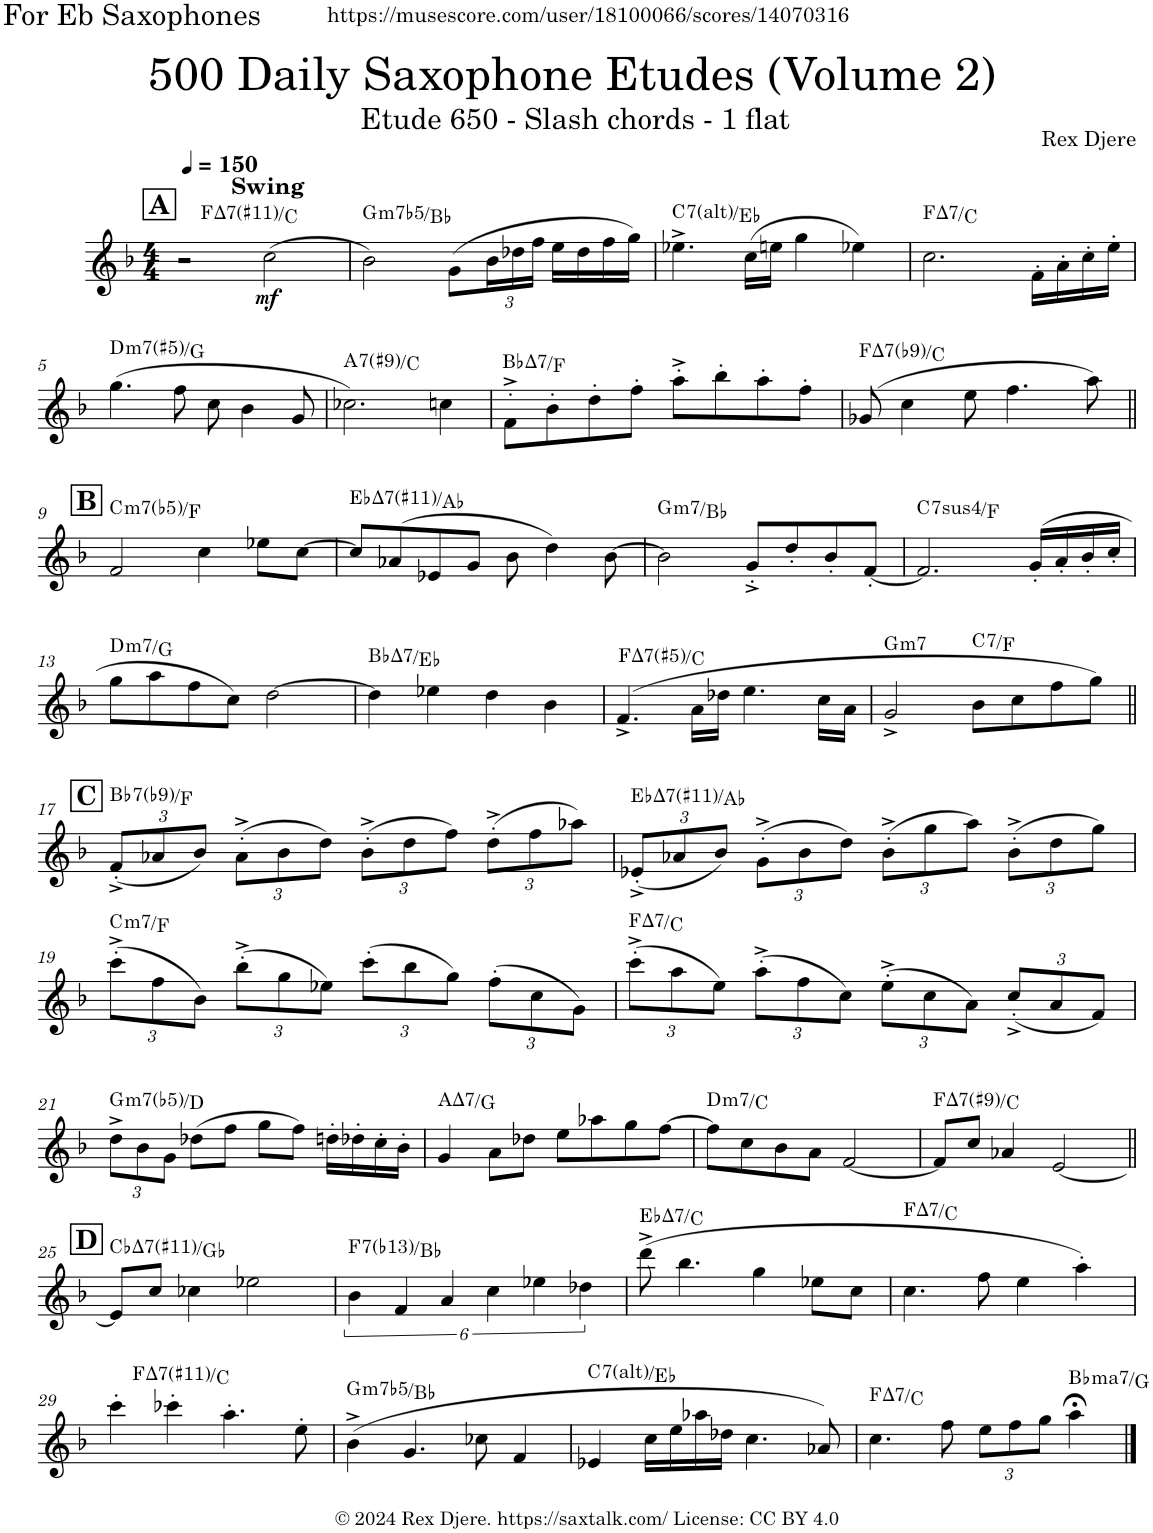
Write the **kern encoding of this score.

**kern	**dynam	**harte
*part1	*part1	*part1
*staff1	*staff1	*
*I"Alto Saxophone	*	*
*I'A. Sax.	*	*
*clefG2	*	*
*Trd5c9	*	*
*k[b-]	*	*
*M4/4	*	*
*MM150	*	*
!!LO:REH:place=s1:a:B:cj:fs=14:t=A
=1	=1	=1
!LO:TX:a:B:t=Swing	!	!LO:H:kt=7
2r	.	F:maj7(#11)/5
!	!LO:DY:b	!
(2cc\	mf	.
=2	=2	=2
!	!	!LO:H:kt=m7b5
2b-\)	.	G:hdim7/b3
(>8g\L	.	.
*Xbrackettup	*	*
24b-\L	.	.
24dd-X\	.	.
24ff\JJ	.	.
16ee\LL	.	.
16dd-\	.	.
16ff\	.	.
16gg\JJ)	.	.
=3	=3	=3
!	!	!LO:H:kt=7
4.ee-X^\	.	C:(3,b5,#5,b7,b9,#9)/b3
(16cc\LL	.	.
16een\JJ	.	.
4gg\	.	.
4ee-X\)	.	.
=4	=4	=4
!	!	!LO:H:kt=7
2.cc\	.	F:maj7/5
16f'\LL	.	.
16a'\	.	.
16cc'\	.	.
16ee'\JJ	.	.
!!LO:LB:g=z
=5	=5	=5
!	!	!LO:H:kt=m7
(4.gg\	.	D:(b3,#5,b7)/4
8ff\	.	.
8cc\	.	.
4b-\	.	.
8g/	.	.
=6	=6	=6
!	!	!LO:H:kt=7
2.cc-X\)	.	A:7(#9)/b3
4ccn\	.	.
=7	=7	=7
!	!	!LO:H:kt=7
8f'^\L	.	Bb:maj7/5
8b-'\	.	.
8dd'\	.	.
8ff'\J	.	.
8aa'^\L	.	.
8bb-'\	.	.
8aa'\	.	.
8ff'\J	.	.
=8	=8	=8
!	!	!LO:H:kt=7
(8g-X/	.	F:maj7(b9)/5
4cc\	.	.
8ee\	.	.
4.ff\	.	.
8aa\)	.	.
!!LO:LB:g=z
!!LO:REH:place=s1:a:B:cj:fs=14:t=B
=9||	=9||	=9||
!	!	!LO:H:kt=m7(b5)
2f/	.	C:hdim7/4
4cc\	.	.
8ee-X\L	.	.
[8cc\J	.	.
=10	=10	=10
!	!	!LO:H:kt=7
8cc/L]	.	Eb:maj7(#11)/4
(8a-X/	.	.
8e-X/	.	.
8g/J	.	.
8b-\	.	.
4dd\)	.	.
[8b-\	.	.
=11	=11	=11
!	!	!LO:H:kt=m7
2b-\]	.	G:min7/b3
8g^'/L	.	.
8dd'/	.	.
8b-'/	.	.
[8f'/J	.	.
=12	=12	=12
!	!	!LO:H:kt=74
2.f/]	.	C:sus4(7)/4
(16g'/LL	.	.
16a'/	.	.
16b-'/	.	.
16cc'/JJ	.	.
!!LO:LB:g=z
=13	=13	=13
!	!	!LO:H:kt=m7
8gg\L	.	D:min7/4
8aa\	.	.
8ff\	.	.
8cc\J)	.	.
[2dd\	.	.
=14	=14	=14
!	!	!LO:H:kt=7
4dd\]	.	Bb:maj7/4
4ee-X\	.	.
4dd\	.	.
4b-\	.	.
=15	=15	=15
!	!	!LO:H:kt=7
(4.f^/	.	F:(3,#5,7)/5
16a\LL	.	.
16dd-X\JJ	.	.
4.ee\	.	.
16cc\LL	.	.
16a\JJ	.	.
=16	=16	=16
!	!	!LO:H:kt=m7
2g^/	.	G:min7
!	!	!LO:H:kt=7
8b-\L	.	C:7/4
8cc\	.	.
8ff\	.	.
8gg\J)	.	.
!!LO:LB:g=z
!!LO:REH:place=s1:a:B:cj:fs=14:t=C
=17||	=17||	=17||
!	!	!LO:H:kt=7
(12f'^/L	.	Bb:7(b9)/5
12a-X/	.	.
12b-/J)	.	.
(12a-'^\L	.	.
12b-\	.	.
12dd\J)	.	.
(12b-'^\L	.	.
12dd\	.	.
12ff\J)	.	.
(12dd'^\L	.	.
12ff\	.	.
12aa-X\J)	.	.
=18	=18	=18
!	!	!LO:H:kt=7
(12e-X'^/L	.	Eb:maj7(#11)/4
12a-X/	.	.
12b-/J)	.	.
(12g'^\L	.	.
12b-\	.	.
12dd\J)	.	.
(12b-'^\L	.	.
12gg\	.	.
12aa\J)	.	.
(12b-'^\L	.	.
12dd\	.	.
12gg\J)	.	.
!!LO:LB:g=z
=19	=19	=19
!	!	!LO:H:kt=m7
(12ccc'^\L	.	C:min7/4
12ff\	.	.
12b-\J)	.	.
(12bb-'^\L	.	.
12gg\	.	.
12ee-X\J)	.	.
(12ccc'\L	.	.
12bb-\	.	.
12gg\J)	.	.
(12ff'\L	.	.
12cc\	.	.
12g\J)	.	.
=20	=20	=20
!	!	!LO:H:kt=7
(12ccc'^\L	.	F:maj7/5
12aa\	.	.
12ee\J)	.	.
(12aa'^\L	.	.
12ff\	.	.
12cc\J)	.	.
(12ee'^\L	.	.
12cc\	.	.
12a\J)	.	.
(12cc'^/L	.	.
12a/	.	.
12f/J)	.	.
!!LO:LB:g=z
=21	=21	=21
!	!	!LO:H:kt=m7(b5)
12dd^\L	.	G:hdim7/5
12b-\	.	.
12g\J	.	.
(8dd-X\L	.	.
8ff\J	.	.
8gg\L	.	.
8ff\J)	.	.
16ddn'\LL	.	.
16dd-X'\	.	.
16cc'\	.	.
16b-'\JJ	.	.
=22	=22	=22
!	!	!LO:H:kt=7
4g/	.	A:maj7/b7
8a\L	.	.
8dd-X\J	.	.
8ee\L	.	.
8aa-X\	.	.
8gg\	.	.
[8ff\J	.	.
=23	=23	=23
!	!	!LO:H:kt=m7
8ff\L]	.	D:min7/b7
8cc\	.	.
8b-\	.	.
8a\J	.	.
[2f/	.	.
=24	=24	=24
!	!	!LO:H:kt=7
8f/L]	.	F:maj7(#9)/5
8cc/J	.	.
4a-X/	.	.
[2e/	.	.
!!LO:LB:g=z
!!LO:REH:place=s1:a:B:cj:fs=14:t=D
=25||	=25||	=25||
!	!	!LO:H:kt=7
8e/L]	.	Cb:maj7(#11)/5
8cc/J	.	.
4cc-X\	.	.
2ee-X\	.	.
=26	=26	=26
*brackettup	*	*
!	!	!LO:H:kt=7
6b-\	.	F:7(b13)/4
6f/	.	.
6a/	.	.
6cc\	.	.
6ee-X\	.	.
6dd-X\	.	.
=27	=27	=27
!	!	!LO:H:kt=7
(8ddd^\	.	Eb:maj7/6
4.bb-\	.	.
4gg\	.	.
8ee-X\L	.	.
8cc\J	.	.
=28	=28	=28
!	!	!LO:H:kt=7
4.cc\	.	F:maj7/5
8ff\	.	.
4ee\	.	.
4aa'\)	.	.
!!LO:LB:g=z
=29	=29	=29
!	!	!LO:H:kt=7
4ccc'\	.	F:maj7(#11)/5
4ccc-X'\	.	.
4.aa'\	.	.
8ee'\	.	.
=30	=30	=30
!	!	!LO:H:kt=m7b5
(4b-^\	.	G:hdim7/b3
4.g/	.	.
8cc-X\	.	.
4f/	.	.
=31	=31	=31
!	!	!LO:H:kt=7
4e-X/	.	C:(3,b5,#5,b7,b9,#9)/b3
16cc\LL	.	.
16ee\	.	.
16aa-X\	.	.
16dd-X\JJ	.	.
4.cc\	.	.
8a-X/)	.	.
=32	=32	=32
!	!	!LO:H:kt=7
4.cc\	.	F:maj7/5
8ff\	.	.
*Xbrackettup	*	*
12ee\L	.	.
12ff\	.	.
12gg\J	.	.
!	!	!LO:H:kt=ma7
4aa;<\	.	Bb:maj7/6
==	==	==
*-	*-	*-
